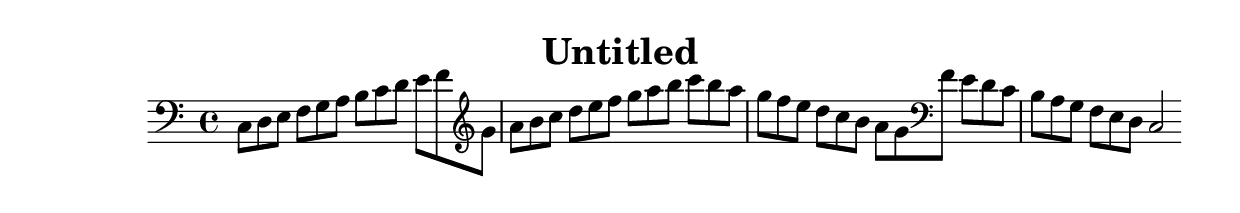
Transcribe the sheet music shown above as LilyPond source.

\header {
  title = "Untitled"

}

\score {
  \relative c {


\clef bass

\relative c {
  \cadenzaOn

  c8[ d e] f8[ g a] b8[ c d] e8[ f \clef treble g]
\bar "|"
  a[ b c] d[ e f] g[ a b] c[b a] 
  
\bar "|"
  g[ f e] d[ c b] a[ g \clef bass f] e[ d c] 
  
  \bar "|"
  b[ a g] f[ e d]

  c2

    \cadenzaOff

}










  }

  \layout {}
  \midi {}
}